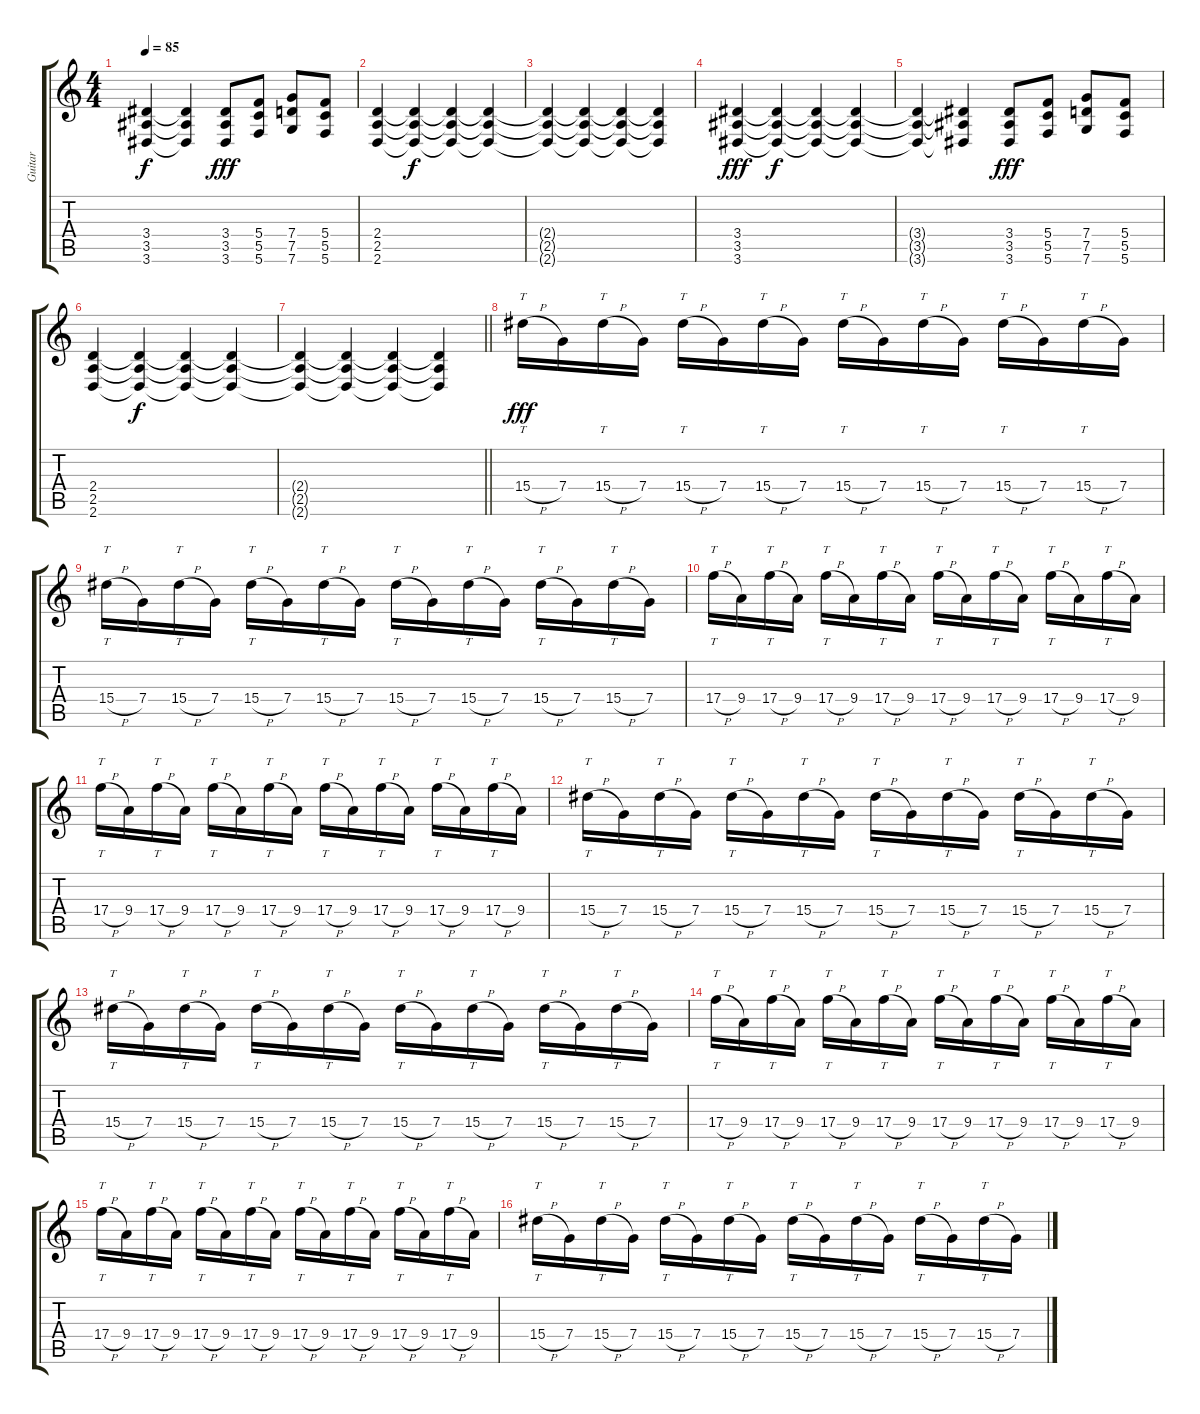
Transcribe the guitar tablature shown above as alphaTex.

\track ("Guitar" "Guitar") {instrument distortionguitar}
\staff {score tabs}
\tuning (D4 A3 F3 C3 G2 C2) {hide}
\ts (4 4)
\tempo 85
\clef g2
\ks c
(3.4{t} 3.5{t} 3.6{t}).4{dy f} (3.4{t} 3.5{t} 3.6{t}).4 (3.4 3.5 3.6).8{dy fff} (5.4 5.5 5.6).8 (7.4 7.5 7.6).8 (5.4 5.5 5.6).8 |
(2.4 2.5 2.6).4 (2.4{t} 2.5{t} 2.6{t}).4{dy f} (2.4{t} 2.5{t} 2.6{t}).4 (2.4{t} 2.5{t} 2.6{t}).4 |
(2.4{t} 2.5{t} 2.6{t}).4 (2.4{t} 2.5{t} 2.6{t}).4 (2.4{t} 2.5{t} 2.6{t}).4 (2.4{t} 2.5{t} 2.6{t}).4 |
(3.4 3.5 3.6).4{dy fff} (3.4{t} 3.5{t} 3.6{t}).4{dy f} (3.4{t} 3.5{t} 3.6{t}).4 (3.4{t} 3.5{t} 3.6{t}).4 |
(3.4{t} 3.5{t} 3.6{t}).4 (3.4{t} 3.5{t} 3.6{t}).4 (3.4 3.5 3.6).8{dy fff} (5.4 5.5 5.6).8 (7.4 7.5 7.6).8 (5.4 5.5 5.6).8 |
(2.4 2.5 2.6).4 (2.4{t} 2.5{t} 2.6{t}).4{dy f} (2.4{t} 2.5{t} 2.6{t}).4 (2.4{t} 2.5{t} 2.6{t}).4 |
\barLineRight lightlight
(2.4{t} 2.5{t} 2.6{t}).4 (2.4{t} 2.5{t} 2.6{t}).4 (2.4{t} 2.5{t} 2.6{t}).4 (2.4{t} 2.5{t} 2.6{t}).4 |
\section ("" "")
15.4{h}.16{tt dy fff} 7.4.16 15.4{h}.16{tt} 7.4.16 15.4{h}.16{tt} 7.4.16 15.4{h}.16{tt} 7.4.16 15.4{h}.16{tt} 7.4.16 15.4{h}.16{tt} 7.4.16 15.4{h}.16{tt} 7.4.16 15.4{h}.16{tt} 7.4.16 |
15.4{h}.16{tt} 7.4.16 15.4{h}.16{tt} 7.4.16 15.4{h}.16{tt} 7.4.16 15.4{h}.16{tt} 7.4.16 15.4{h}.16{tt} 7.4.16 15.4{h}.16{tt} 7.4.16 15.4{h}.16{tt} 7.4.16 15.4{h}.16{tt} 7.4.16 |
17.4{h}.16{tt} 9.4.16 17.4{h}.16{tt} 9.4.16 17.4{h}.16{tt} 9.4.16 17.4{h}.16{tt} 9.4.16 17.4{h}.16{tt} 9.4.16 17.4{h}.16{tt} 9.4.16 17.4{h}.16{tt} 9.4.16 17.4{h}.16{tt} 9.4.16 |
17.4{h}.16{tt} 9.4.16 17.4{h}.16{tt} 9.4.16 17.4{h}.16{tt} 9.4.16 17.4{h}.16{tt} 9.4.16 17.4{h}.16{tt} 9.4.16 17.4{h}.16{tt} 9.4.16 17.4{h}.16{tt} 9.4.16 17.4{h}.16{tt} 9.4.16 |
15.4{h}.16{tt} 7.4.16 15.4{h}.16{tt} 7.4.16 15.4{h}.16{tt} 7.4.16 15.4{h}.16{tt} 7.4.16 15.4{h}.16{tt} 7.4.16 15.4{h}.16{tt} 7.4.16 15.4{h}.16{tt} 7.4.16 15.4{h}.16{tt} 7.4.16 |
15.4{h}.16{tt} 7.4.16 15.4{h}.16{tt} 7.4.16 15.4{h}.16{tt} 7.4.16 15.4{h}.16{tt} 7.4.16 15.4{h}.16{tt} 7.4.16 15.4{h}.16{tt} 7.4.16 15.4{h}.16{tt} 7.4.16 15.4{h}.16{tt} 7.4.16 |
17.4{h}.16{tt} 9.4.16 17.4{h}.16{tt} 9.4.16 17.4{h}.16{tt} 9.4.16 17.4{h}.16{tt} 9.4.16 17.4{h}.16{tt} 9.4.16 17.4{h}.16{tt} 9.4.16 17.4{h}.16{tt} 9.4.16 17.4{h}.16{tt} 9.4.16 |
17.4{h}.16{tt} 9.4.16 17.4{h}.16{tt} 9.4.16 17.4{h}.16{tt} 9.4.16 17.4{h}.16{tt} 9.4.16 17.4{h}.16{tt} 9.4.16 17.4{h}.16{tt} 9.4.16 17.4{h}.16{tt} 9.4.16 17.4{h}.16{tt} 9.4.16 |
15.4{h}.16{tt} 7.4.16 15.4{h}.16{tt} 7.4.16 15.4{h}.16{tt} 7.4.16 15.4{h}.16{tt} 7.4.16 15.4{h}.16{tt} 7.4.16 15.4{h}.16{tt} 7.4.16 15.4{h}.16{tt} 7.4.16 15.4{h}.16{tt} 7.4.16
